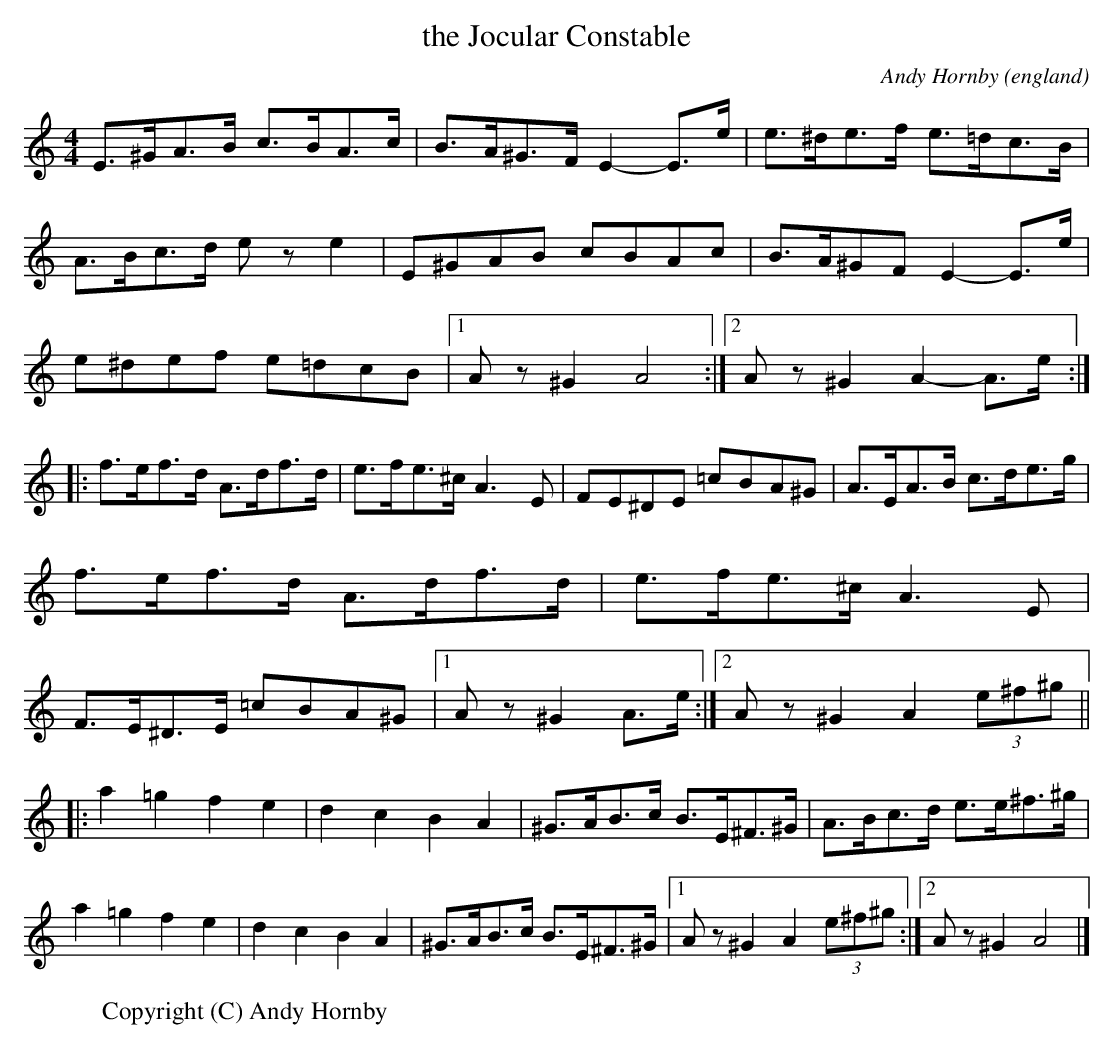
X:1
T:the Jocular Constable
O:england
M:4/4
C:Andy Hornby
K:Am
E>^GA>B c>BA>c | B>A^G>F E2-E>e | \
e>^de>f e>=dc>B | A>Bc>d eze2 | \
E^GAB cBAc |B>A^GF E2-E>e | \
e^def e=dcB |1 Az^G2A4 :|2 Az^G2A2-A>e:|
|:f>ef>d A>df>d | e>fe>^c A3E | \
FE^DE =cBA^G | A>EA>B c>de>g |\
f>ef>d A>df>d | e>fe>^c A3E | \
F>E^D>E =cBA^G |1Az^G2A>e :|2 Az^G2A2 (3e^f^g ||
|:a2=g2f2e2 | d2c2B2A2 |\
^G>AB>c B>E^F>^G | A>Bc>d e>e^f>^g | \
a2=g2f2e2 | d2c2B2A2 | \
^G>AB>c B>E^F>^G |1 Az^G2A2 (3e^f^g :|2Az^G2A4 |]
W:Copyright (C) Andy Hornby
